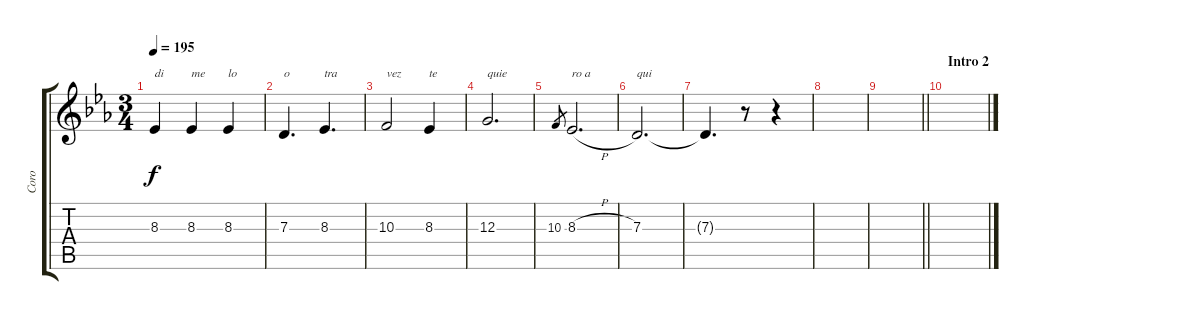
\track ("Coro" "Coro") {instrument synthvoice}
\staff {score tabs}
\tuning (E4 B3 G3 D3 A2 E2) {hide}
\ts (3 4)
\tempo 195
\clef g2
\ks eb
8.3.4{txt "di" dy f} 8.3.4{txt "me"} 8.3.4{txt "lo"} |
7.3.4{d txt "o"} 8.3.4{d txt "tra"} |
10.3.2{txt "vez"} 8.3.4{txt "te"} |
12.3.2{d txt "quie"} |
10.3.8{gr} 8.3{h}.2{d txt "ro a"} |
7.3.2{d txt "qui"} |
7.3{t}.4{d} r.8 r.4 |
|
\barLineRight lightlight
|
\section ("" "Intro 2")
